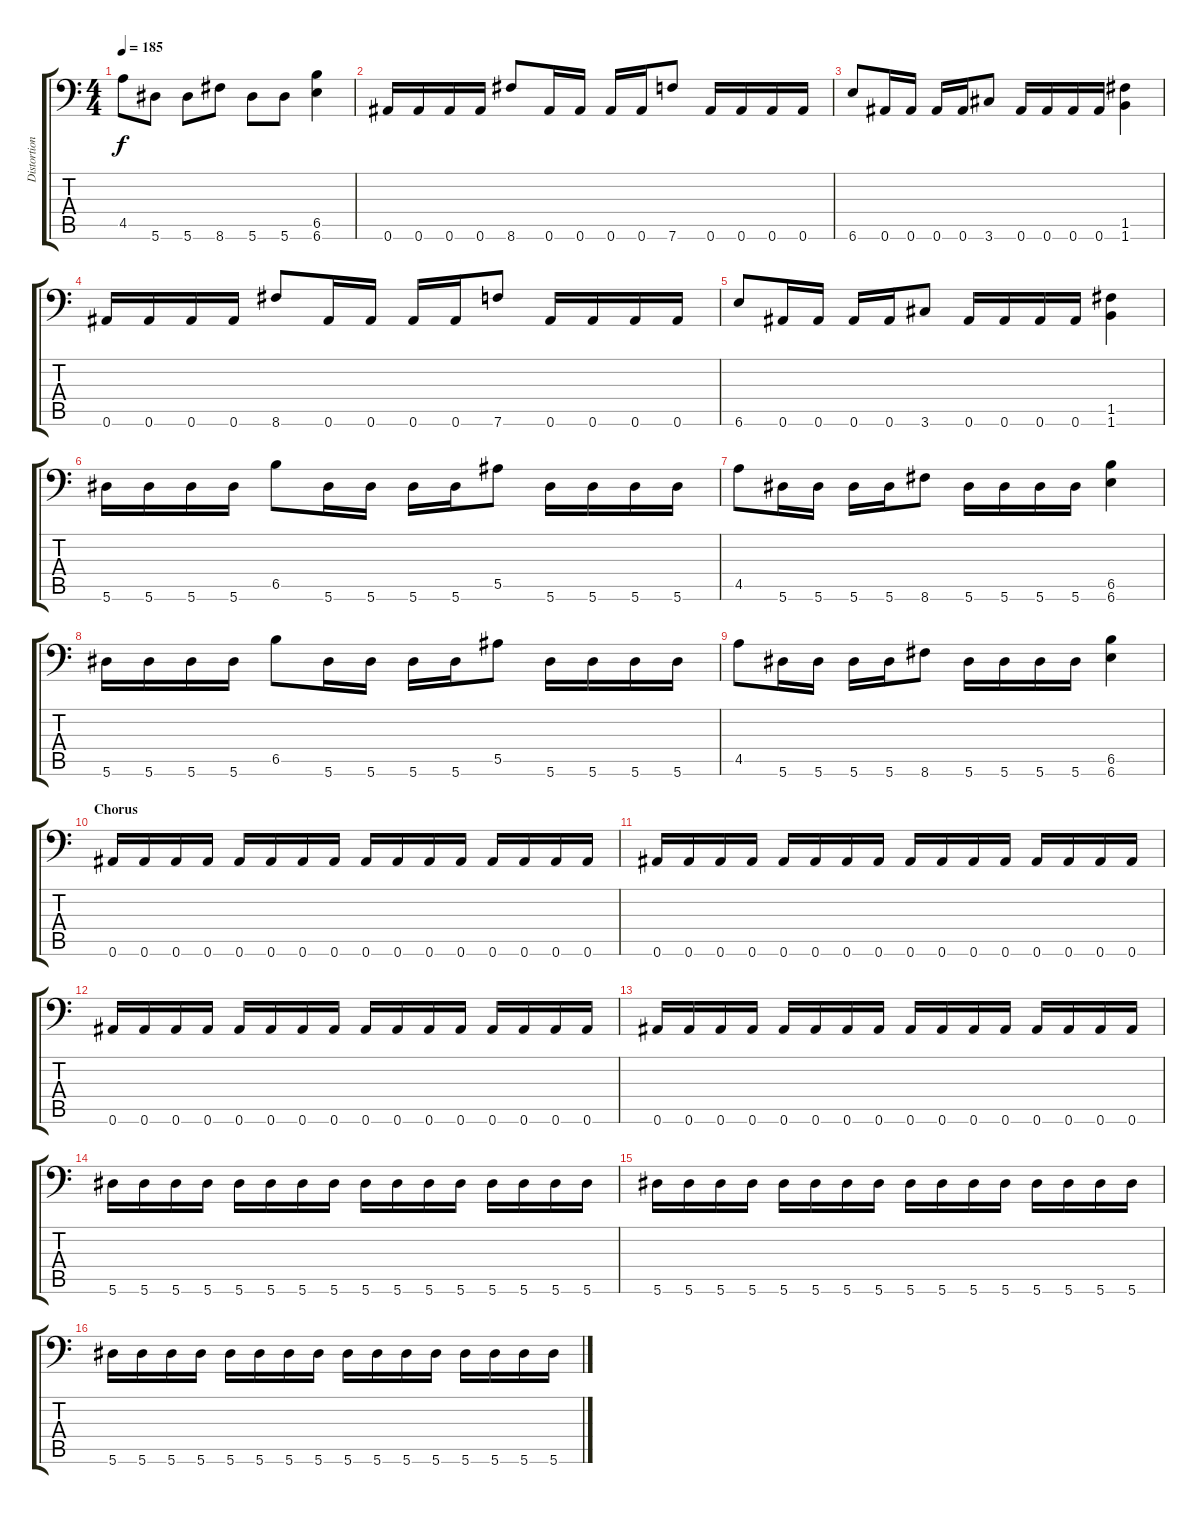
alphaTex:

\track ("Distortion Guitar I" "Distortion") {instrument distortionguitar}
\staff {score tabs}
\tuning (C4 G3 Eb3 Bb2 F2 Bb1) {hide}
\ts (4 4)
\tempo 185
\clef f4
\ks c
4.5.8{dy f} 5.6.8 5.6.8 8.6.8 5.6.8 5.6.8 (6.5 6.6).4 |
\section ("" "")
0.6.16 0.6.16 0.6.16 0.6.16 8.6.8 0.6.16 0.6.16 0.6.16 0.6.16 7.6.8 0.6.16 0.6.16 0.6.16 0.6.16 |
6.6.8 0.6.16 0.6.16 0.6.16 0.6.16 3.6.8 0.6.16 0.6.16 0.6.16 0.6.16 (1.5 1.6).4 |
0.6.16 0.6.16 0.6.16 0.6.16 8.6.8 0.6.16 0.6.16 0.6.16 0.6.16 7.6.8 0.6.16 0.6.16 0.6.16 0.6.16 |
6.6.8 0.6.16 0.6.16 0.6.16 0.6.16 3.6.8 0.6.16 0.6.16 0.6.16 0.6.16 (1.5 1.6).4 |
5.6.16 5.6.16 5.6.16 5.6.16 6.5.8 5.6.16 5.6.16 5.6.16 5.6.16 5.5.8 5.6.16 5.6.16 5.6.16 5.6.16 |
4.5.8 5.6.16 5.6.16 5.6.16 5.6.16 8.6.8 5.6.16 5.6.16 5.6.16 5.6.16 (6.5 6.6).4 |
5.6.16 5.6.16 5.6.16 5.6.16 6.5.8 5.6.16 5.6.16 5.6.16 5.6.16 5.5.8 5.6.16 5.6.16 5.6.16 5.6.16 |
4.5.8 5.6.16 5.6.16 5.6.16 5.6.16 8.6.8 5.6.16 5.6.16 5.6.16 5.6.16 (6.5 6.6).4 |
\section ("" "Chorus")
0.6.16 0.6.16 0.6.16 0.6.16 0.6.16 0.6.16 0.6.16 0.6.16 0.6.16 0.6.16 0.6.16 0.6.16 0.6.16 0.6.16 0.6.16 0.6.16 |
0.6.16 0.6.16 0.6.16 0.6.16 0.6.16 0.6.16 0.6.16 0.6.16 0.6.16 0.6.16 0.6.16 0.6.16 0.6.16 0.6.16 0.6.16 0.6.16 |
0.6.16 0.6.16 0.6.16 0.6.16 0.6.16 0.6.16 0.6.16 0.6.16 0.6.16 0.6.16 0.6.16 0.6.16 0.6.16 0.6.16 0.6.16 0.6.16 |
0.6.16 0.6.16 0.6.16 0.6.16 0.6.16 0.6.16 0.6.16 0.6.16 0.6.16 0.6.16 0.6.16 0.6.16 0.6.16 0.6.16 0.6.16 0.6.16 |
5.6.16 5.6.16 5.6.16 5.6.16 5.6.16 5.6.16 5.6.16 5.6.16 5.6.16 5.6.16 5.6.16 5.6.16 5.6.16 5.6.16 5.6.16 5.6.16 |
5.6.16 5.6.16 5.6.16 5.6.16 5.6.16 5.6.16 5.6.16 5.6.16 5.6.16 5.6.16 5.6.16 5.6.16 5.6.16 5.6.16 5.6.16 5.6.16 |
5.6.16 5.6.16 5.6.16 5.6.16 5.6.16 5.6.16 5.6.16 5.6.16 5.6.16 5.6.16 5.6.16 5.6.16 5.6.16 5.6.16 5.6.16 5.6.16
